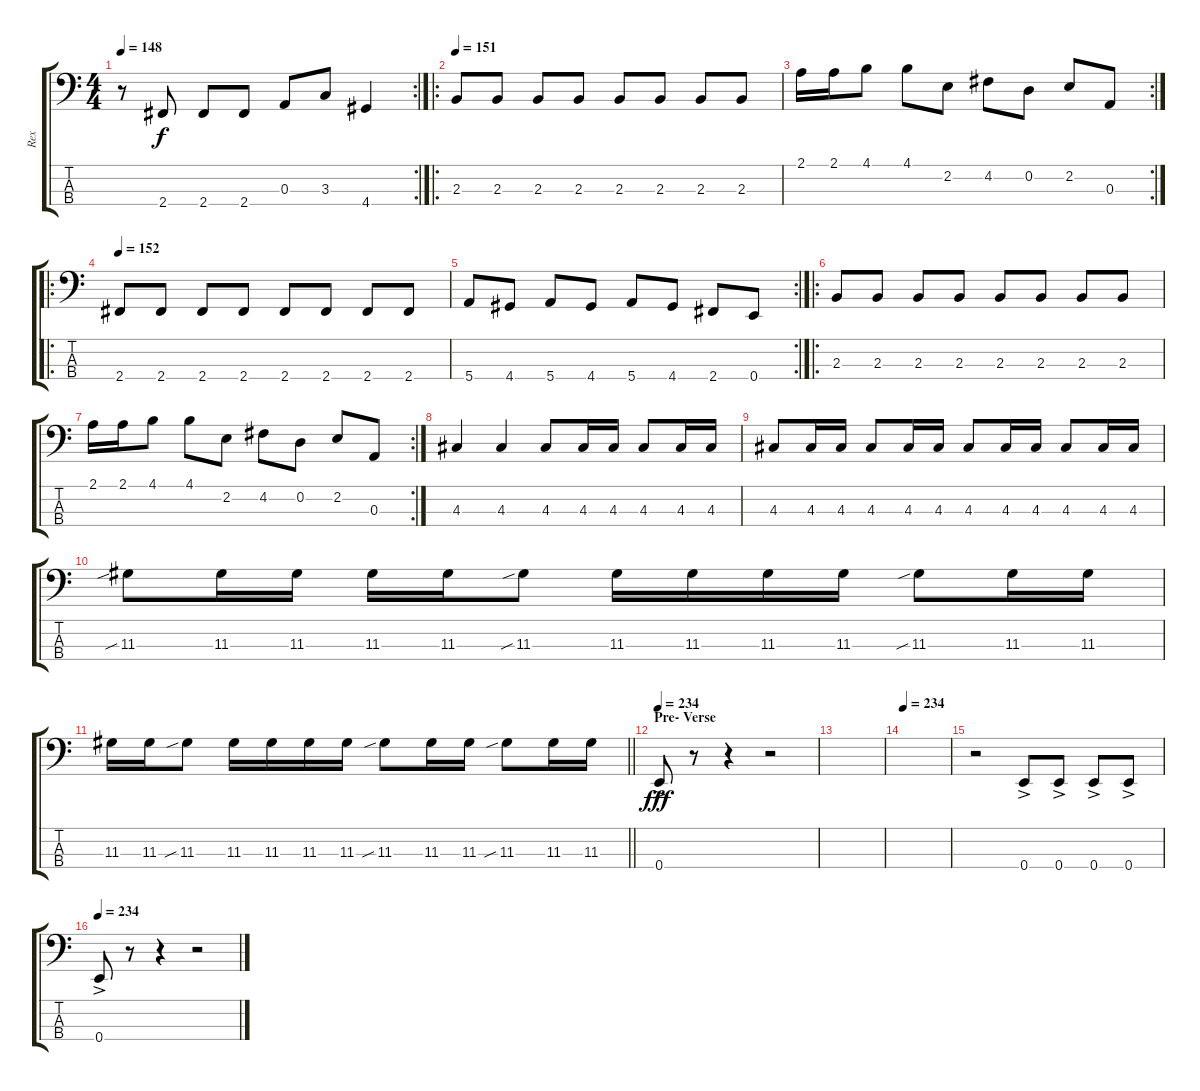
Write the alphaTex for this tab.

\track ("Rex" "Rex") {instrument electricbassfinger}
\staff {score tabs}
\tuning (G2 D2 A1 E1) {hide}
\rc 2
\ts (4 4)
\tempo 148
\clef f4
\ks c
r.8{dy f} 2.4.8 2.4.8 2.4.8 0.3.8 3.3.8 4.4.4 |
\ro
\tempo 151
2.3.8 2.3.8 2.3.8 2.3.8 2.3.8 2.3.8 2.3.8 2.3.8 |
\rc 2
2.1.16 2.1.16 4.1.8 4.1.8 2.2.8 4.2.8 0.2.8 2.2.8 0.3.8 |
\ro
\tempo 152
2.4.8 2.4.8 2.4.8 2.4.8 2.4.8 2.4.8 2.4.8 2.4.8 |
\rc 2
5.4.8 4.4.8 5.4.8 4.4.8 5.4.8 4.4.8 2.4.8 0.4.8 |
\ro
2.3.8 2.3.8 2.3.8 2.3.8 2.3.8 2.3.8 2.3.8 2.3.8 |
\rc 2
2.1.16 2.1.16 4.1.8 4.1.8 2.2.8 4.2.8 0.2.8 2.2.8 0.3.8 |
4.3.4 4.3.4 4.3.8 4.3.16 4.3.16 4.3.8 4.3.16 4.3.16 |
4.3.8 4.3.16 4.3.16 4.3.8 4.3.16 4.3.16 4.3.8 4.3.16 4.3.16 4.3.8 4.3.16 4.3.16 |
11.3{sib}.8 11.3.16 11.3.16 11.3.16 11.3.16 11.3{sib}.8 11.3.16 11.3.16 11.3.16 11.3.16 11.3{sib}.8 11.3.16 11.3.16 |
\barLineRight lightlight
11.3.16 11.3.16 11.3{sib}.8 11.3.16 11.3.16 11.3.16 11.3.16 11.3{sib}.8 11.3.16 11.3.16 11.3{sib}.8 11.3.16 11.3.16 |
\section ("" "Pre- Verse")
\tempo 234
0.4{ac}.8{dy fff} r.8 r.4 r.2 |
|
\tempo 234
|
r.2 0.4{ac}.8 0.4{ac}.8 0.4{ac}.8 0.4{ac}.8 |
\tempo 234
0.4{ac}.8 r.8 r.4 r.2
